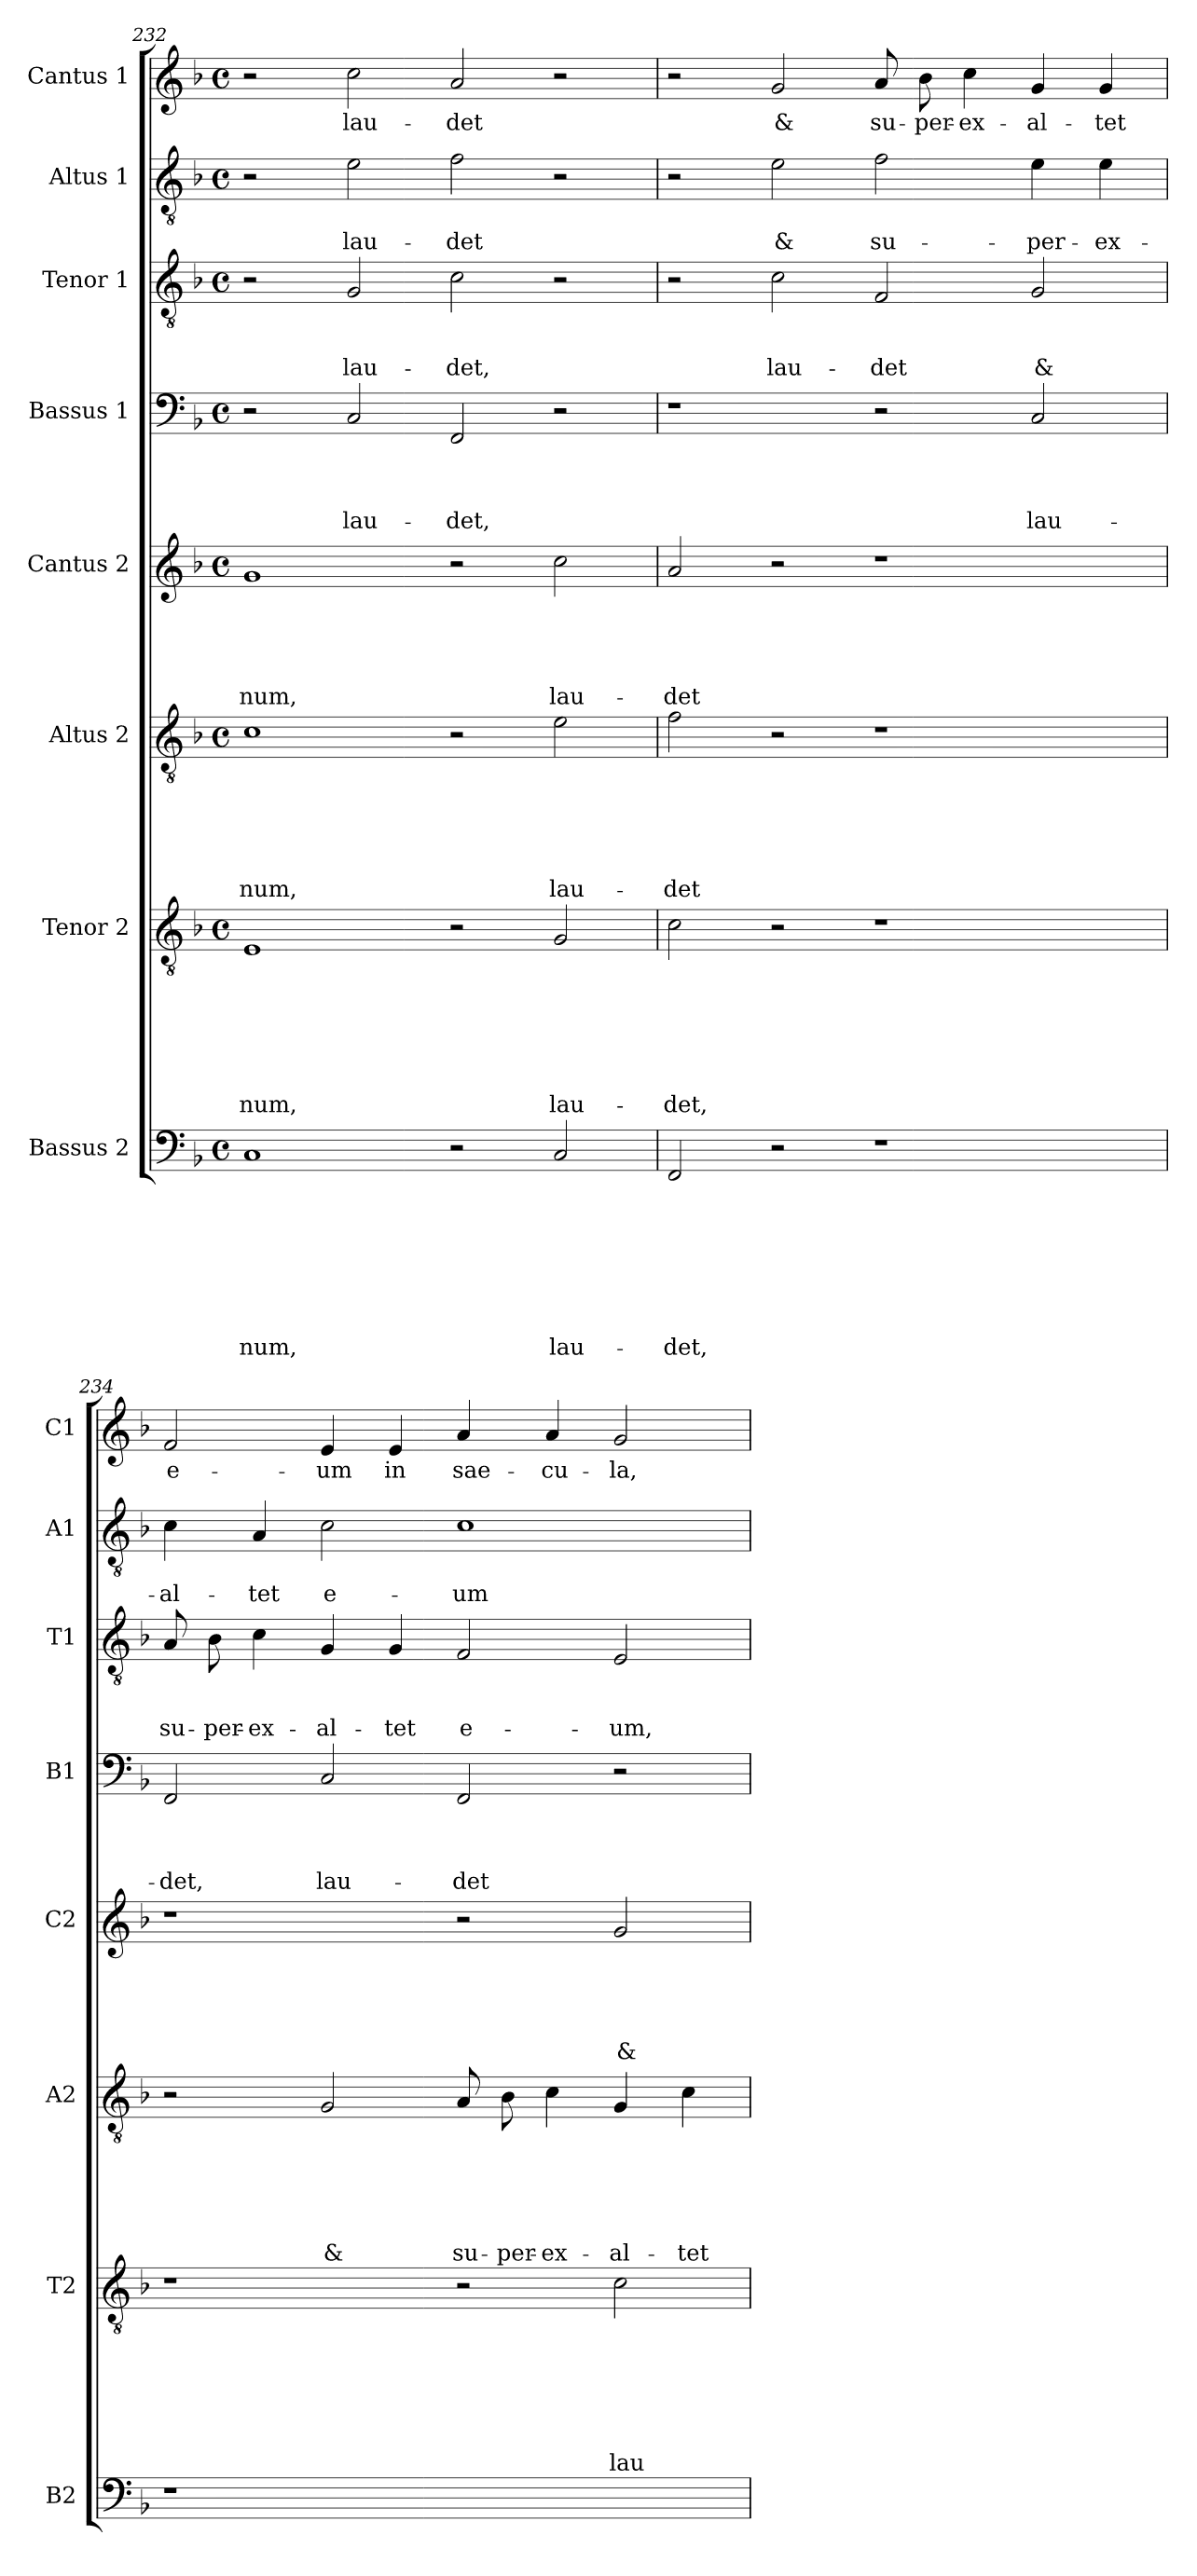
**kern	**text	**text	**text	**text	**text	**text	**text	**text	**kern	**text	**text	**text	**text	**text	**text	**text	**kern	**text	**text	**text	**text	**text	**text	**kern	**text	**text	**text	**text	**text	**kern	**text	**text	**text	**text	**kern	**text	**text	**text	**kern	**text	**text	**kern	**text
*part8	*part8	*part8	*part8	*part8	*part8	*part8	*part8	*part8	*part7	*part7	*part7	*part7	*part7	*part7	*part7	*part7	*part6	*part6	*part6	*part6	*part6	*part6	*part6	*part5	*part5	*part5	*part5	*part5	*part5	*part4	*part4	*part4	*part4	*part4	*part3	*part3	*part3	*part3	*part2	*part2	*part2	*part1	*part1
*staff8	*staff8	*staff8	*staff8	*staff8	*staff8	*staff8	*staff8	*staff8	*staff7	*staff7	*staff7	*staff7	*staff7	*staff7	*staff7	*staff7	*staff6	*staff6	*staff6	*staff6	*staff6	*staff6	*staff6	*staff5	*staff5	*staff5	*staff5	*staff5	*staff5	*staff4	*staff4	*staff4	*staff4	*staff4	*staff3	*staff3	*staff3	*staff3	*staff2	*staff2	*staff2	*staff1	*staff1
*I"Bassus 2	*	*	*	*	*	*	*	*	*I"Tenor 2	*	*	*	*	*	*	*	*I"Altus 2	*	*	*	*	*	*	*I"Cantus 2	*	*	*	*	*	*I"Bassus 1	*	*	*	*	*I"Tenor 1	*	*	*	*I"Altus 1	*	*	*I"Cantus 1	*
*I'B2	*	*	*	*	*	*	*	*	*I'T2	*	*	*	*	*	*	*	*I'A2	*	*	*	*	*	*	*I'C2	*	*	*	*	*	*I'B1	*	*	*	*	*I'T1	*	*	*	*I'A1	*	*	*I'C1	*
*clefF4	*	*	*	*	*	*	*	*	*clefGv2	*	*	*	*	*	*	*	*clefGv2	*	*	*	*	*	*	*clefG2	*	*	*	*	*	*clefF4	*	*	*	*	*clefGv2	*	*	*	*clefGv2	*	*	*clefG2	*
*k[b-]	*	*	*	*	*	*	*	*	*k[b-]	*	*	*	*	*	*	*	*k[b-]	*	*	*	*	*	*	*k[b-]	*	*	*	*	*	*k[b-]	*	*	*	*	*k[b-]	*	*	*	*k[b-]	*	*	*k[b-]	*
*d:	*	*	*	*	*	*	*	*	*d:	*	*	*	*	*	*	*	*d:	*	*	*	*	*	*	*d:	*	*	*	*	*	*d:	*	*	*	*	*d:	*	*	*	*d:	*	*	*d:	*
*M4/4	*	*	*	*	*	*	*	*	*M4/4	*	*	*	*	*	*	*	*M4/4	*	*	*	*	*	*	*M4/4	*	*	*	*	*	*M4/4	*	*	*	*	*M4/4	*	*	*	*M4/4	*	*	*M4/4	*
*met(c)	*	*	*	*	*	*	*	*	*met(c)	*	*	*	*	*	*	*	*met(c)	*	*	*	*	*	*	*met(c)	*	*	*	*	*	*met(c)	*	*	*	*	*met(c)	*	*	*	*met(c)	*	*	*met(c)	*
=232	=232	=232	=232	=232	=232	=232	=232	=232	=232	=232	=232	=232	=232	=232	=232	=232	=232	=232	=232	=232	=232	=232	=232	=232	=232	=232	=232	=232	=232	=232	=232	=232	=232	=232	=232	=232	=232	=232	=232	=232	=232	=232	=232
1C	.	.	.	.	.	.	.	-num,	1E	.	.	.	.	.	.	-num,	1c	.	.	.	.	.	-num,	1g	.	.	.	.	-num,	2r	.	.	.	.	2r	.	.	.	2r	.	.	2r	.
.	.	.	.	.	.	.	.	.	.	.	.	.	.	.	.	.	.	.	.	.	.	.	.	.	.	.	.	.	.	2C/	.	.	.	lau-	2G/	.	.	lau-	2e\	.	lau-	2cc\	lau-
2r	.	.	.	.	.	.	.	.	2r	.	.	.	.	.	.	.	2r	.	.	.	.	.	.	2r	.	.	.	.	.	2FF/	.	.	.	-det,	2c\	.	.	-det,	2f\	.	-det	2a/	-det
2C/	.	.	.	.	.	.	.	lau-	2G/	.	.	.	.	.	.	lau-	2e\	.	.	.	.	.	lau-	2cc\	.	.	.	.	lau-	2r	.	.	.	.	2r	.	.	.	2r	.	.	2r	.
=233	=233	=233	=233	=233	=233	=233	=233	=233	=233	=233	=233	=233	=233	=233	=233	=233	=233	=233	=233	=233	=233	=233	=233	=233	=233	=233	=233	=233	=233	=233	=233	=233	=233	=233	=233	=233	=233	=233	=233	=233	=233	=233	=233
2FF/	.	.	.	.	.	.	.	-det,	2c\	.	.	.	.	.	.	-det,	2f\	.	.	.	.	.	-det	2a/	.	.	.	.	-det	1r	.	.	.	.	2r	.	.	.	2r	.	.	2r	.
2r	.	.	.	.	.	.	.	.	2r	.	.	.	.	.	.	.	2r	.	.	.	.	.	.	2r	.	.	.	.	.	.	.	.	.	.	2c\	.	.	lau-	2e\	.	&	2g/	&
1r	.	.	.	.	.	.	.	.	1r	.	.	.	.	.	.	.	1r	.	.	.	.	.	.	1r	.	.	.	.	.	2r	.	.	.	.	2F/	.	.	-det	2f\	.	su-	8a/	su-
.	.	.	.	.	.	.	.	.	.	.	.	.	.	.	.	.	.	.	.	.	.	.	.	.	.	.	.	.	.	.	.	.	.	.	.	.	.	.	.	.	.	8b-\	-per-
.	.	.	.	.	.	.	.	.	.	.	.	.	.	.	.	.	.	.	.	.	.	.	.	.	.	.	.	.	.	.	.	.	.	.	.	.	.	.	.	.	.	4cc\	-ex-
.	.	.	.	.	.	.	.	.	.	.	.	.	.	.	.	.	.	.	.	.	.	.	.	.	.	.	.	.	.	2C/	.	.	.	lau-	2G/	.	.	&	4e\	.	-per-	4g/	-al-
.	.	.	.	.	.	.	.	.	.	.	.	.	.	.	.	.	.	.	.	.	.	.	.	.	.	.	.	.	.	.	.	.	.	.	.	.	.	.	4e\	.	-ex-	4g/	-tet
!!LO:PB:g=z
=234	=234	=234	=234	=234	=234	=234	=234	=234	=234	=234	=234	=234	=234	=234	=234	=234	=234	=234	=234	=234	=234	=234	=234	=234	=234	=234	=234	=234	=234	=234	=234	=234	=234	=234	=234	=234	=234	=234	=234	=234	=234	=234	=234
1r	.	.	.	.	.	.	.	.	1r	.	.	.	.	.	.	.	2r	.	.	.	.	.	.	1r	.	.	.	.	.	2FF/	.	.	.	-det,	8A/	.	.	su-	4c\	.	-al-	2f/	e-
.	.	.	.	.	.	.	.	.	.	.	.	.	.	.	.	.	.	.	.	.	.	.	.	.	.	.	.	.	.	.	.	.	.	.	8B-\	.	.	-per-	.	.	.	.	.
.	.	.	.	.	.	.	.	.	.	.	.	.	.	.	.	.	.	.	.	.	.	.	.	.	.	.	.	.	.	.	.	.	.	.	4c\	.	.	-ex-	4A/	.	-tet	.	.
.	.	.	.	.	.	.	.	.	.	.	.	.	.	.	.	.	2G/	.	.	.	.	.	&	.	.	.	.	.	.	2C/	.	.	.	lau-	4G/	.	.	-al-	2c\	.	e-	4e/	-um
.	.	.	.	.	.	.	.	.	.	.	.	.	.	.	.	.	.	.	.	.	.	.	.	.	.	.	.	.	.	.	.	.	.	.	4G/	.	.	-tet	.	.	.	4e/	in
1ryy	.	.	.	.	.	.	.	.	2r	.	.	.	.	.	.	.	8A/	.	.	.	.	.	su-	2r	.	.	.	.	.	2FF/	.	.	.	-det	2F/	.	.	e-	1c	.	-um	4a/	sae-
.	.	.	.	.	.	.	.	.	.	.	.	.	.	.	.	.	8B-\	.	.	.	.	.	-per-	.	.	.	.	.	.	.	.	.	.	.	.	.	.	.	.	.	.	.	.
.	.	.	.	.	.	.	.	.	.	.	.	.	.	.	.	.	4c\	.	.	.	.	.	-ex-	.	.	.	.	.	.	.	.	.	.	.	.	.	.	.	.	.	.	4a/	-cu-
.	.	.	.	.	.	.	.	.	2c\	.	.	.	.	.	.	lau-	4G/	.	.	.	.	.	-al-	2g/	.	.	.	.	&	2r	.	.	.	.	2E/	.	.	-um,	.	.	.	2g/	-la,
.	.	.	.	.	.	.	.	.	.	.	.	.	.	.	.	.	4c\	.	.	.	.	.	-tet	.	.	.	.	.	.	.	.	.	.	.	.	.	.	.	.	.	.	.	.
=	=	=	=	=	=	=	=	=	=	=	=	=	=	=	=	=	=	=	=	=	=	=	=	=	=	=	=	=	=	=	=	=	=	=	=	=	=	=	=	=	=	=	=
*-	*-	*-	*-	*-	*-	*-	*-	*-	*-	*-	*-	*-	*-	*-	*-	*-	*-	*-	*-	*-	*-	*-	*-	*-	*-	*-	*-	*-	*-	*-	*-	*-	*-	*-	*-	*-	*-	*-	*-	*-	*-	*-	*-
